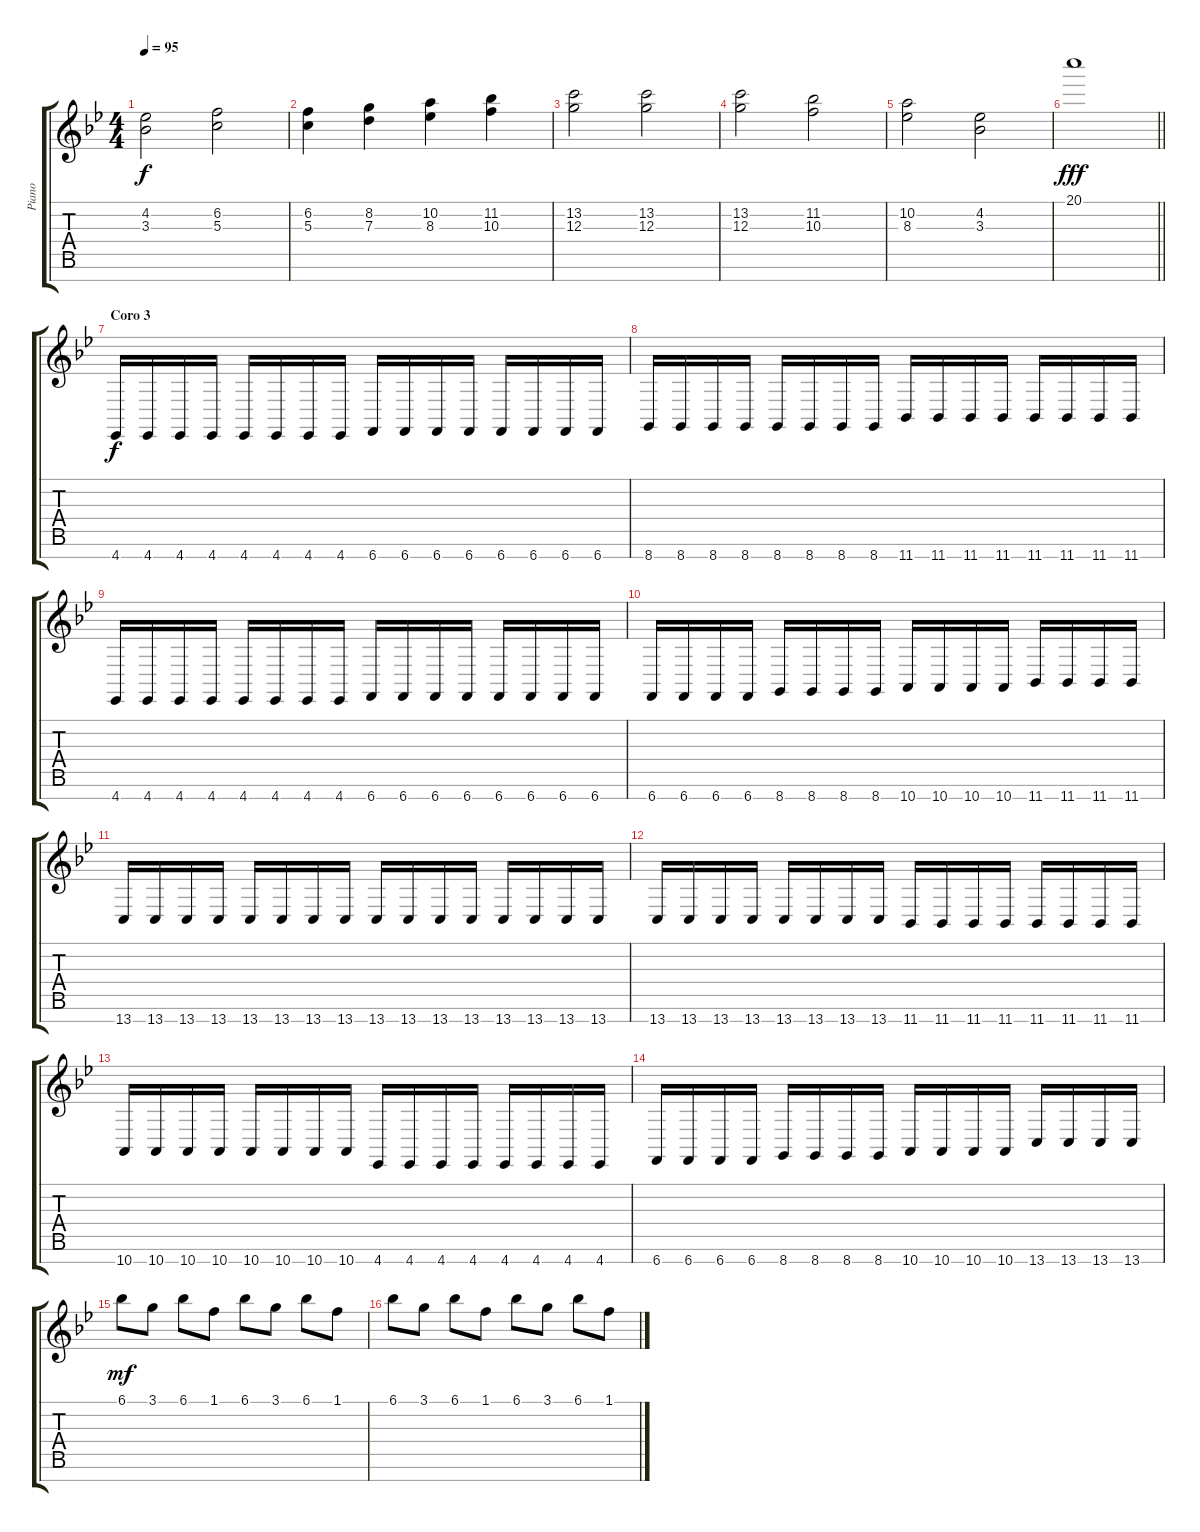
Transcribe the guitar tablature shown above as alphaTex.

\track ("Piano" "Piano") {instrument acousticgrandpiano}
\staff {score tabs}
\tuning (E5 B4 G4 D4 A3 E3 B1) {hide}
\ts (4 4)
\tempo 95
\clef g2
\ks bb
(4.2 3.3).2{dy f} (6.2 5.3).2 |
(6.2 5.3).4 (8.2 7.3).4 (10.2 8.3).4 (11.2 10.3).4 |
(13.2 12.3).2 (13.2 12.3).2 |
(13.2 12.3).2 (11.2 10.3).2 |
(10.2 8.3).2 (4.2 3.3).2 |
\barLineRight lightlight
20.1.1{dy fff} |
\section ("" "Coro 3")
4.7.16{dy f} 4.7.16 4.7.16 4.7.16 4.7.16 4.7.16 4.7.16 4.7.16 6.7.16 6.7.16 6.7.16 6.7.16 6.7.16 6.7.16 6.7.16 6.7.16 |
8.7.16 8.7.16 8.7.16 8.7.16 8.7.16 8.7.16 8.7.16 8.7.16 11.7.16 11.7.16 11.7.16 11.7.16 11.7.16 11.7.16 11.7.16 11.7.16 |
4.7.16 4.7.16 4.7.16 4.7.16 4.7.16 4.7.16 4.7.16 4.7.16 6.7.16 6.7.16 6.7.16 6.7.16 6.7.16 6.7.16 6.7.16 6.7.16 |
6.7.16 6.7.16 6.7.16 6.7.16 8.7.16 8.7.16 8.7.16 8.7.16 10.7.16 10.7.16 10.7.16 10.7.16 11.7.16 11.7.16 11.7.16 11.7.16 |
13.7.16 13.7.16 13.7.16 13.7.16 13.7.16 13.7.16 13.7.16 13.7.16 13.7.16 13.7.16 13.7.16 13.7.16 13.7.16 13.7.16 13.7.16 13.7.16 |
13.7.16 13.7.16 13.7.16 13.7.16 13.7.16 13.7.16 13.7.16 13.7.16 11.7.16 11.7.16 11.7.16 11.7.16 11.7.16 11.7.16 11.7.16 11.7.16 |
10.7.16 10.7.16 10.7.16 10.7.16 10.7.16 10.7.16 10.7.16 10.7.16 4.7.16 4.7.16 4.7.16 4.7.16 4.7.16 4.7.16 4.7.16 4.7.16 |
6.7.16 6.7.16 6.7.16 6.7.16 8.7.16 8.7.16 8.7.16 8.7.16 10.7.16 10.7.16 10.7.16 10.7.16 13.7.16 13.7.16 13.7.16 13.7.16 |
6.1.8{dy mf} 3.1.8 6.1.8 1.1.8 6.1.8 3.1.8 6.1.8 1.1.8 |
6.1.8 3.1.8 6.1.8 1.1.8 6.1.8 3.1.8 6.1.8 1.1.8
